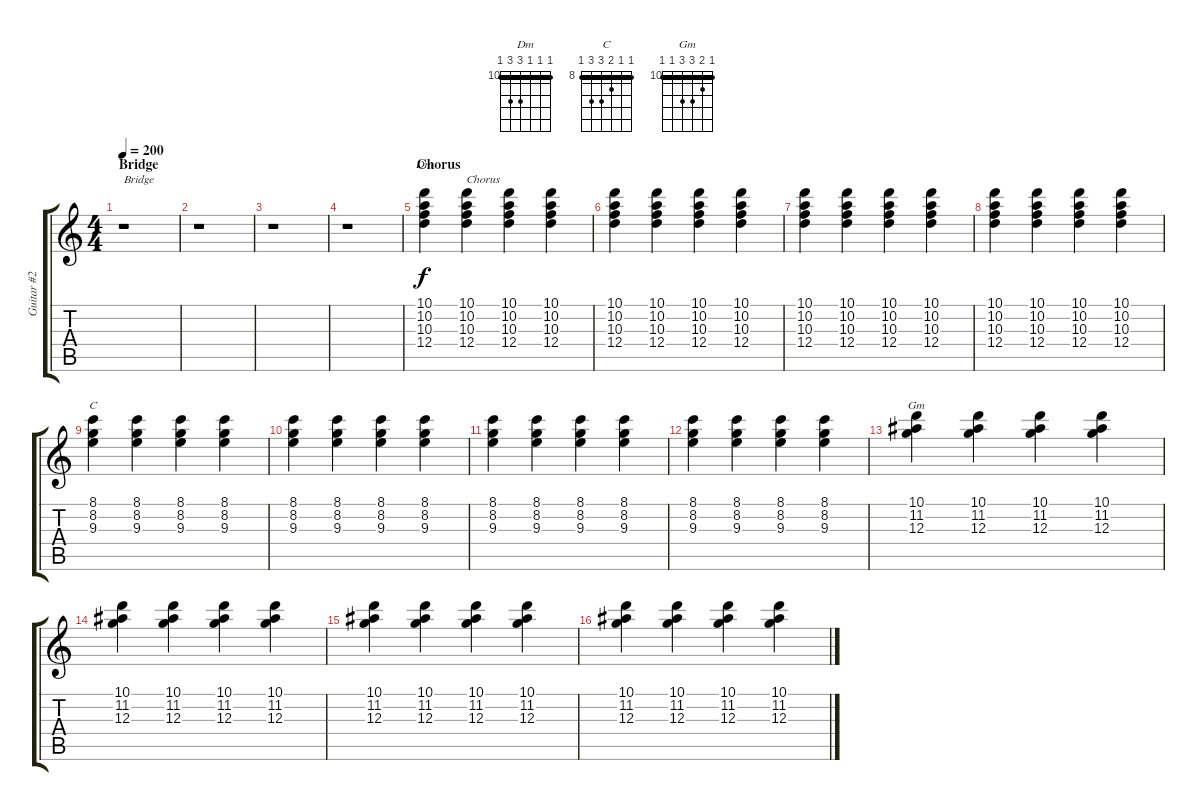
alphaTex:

\track ("Guitar #2" "Guitar #2") {instrument acousticguitarnylon}
\staff {score tabs}
\tuning (E4 B3 G3 D3 A2 E2) {hide}
\chord ("Dm" 10 10 10 12 12 10) {firstfret 10 barre 10}
\chord ("C" 8 8 9 10 10 8) {firstfret 8 barre 8}
\chord ("Gm" 10 11 12 12 10 10) {firstfret 10 barre 10}
\ts (4 4)
\section ("" "Bridge")
\tempo 200
\clef g2
\ks c
r.1{txt "Bridge" dy f} |
r.1 |
r.1 |
r.1 |
\section ("" "Chorus")
(10.1 10.2 10.3 12.4).4{ch "Dm" volume 6} (10.1 10.2 10.3 12.4).4{txt "Chorus"} (10.1 10.2 10.3 12.4).4 (10.1 10.2 10.3 12.4).4 |
(10.1 10.2 10.3 12.4).4 (10.1 10.2 10.3 12.4).4 (10.1 10.2 10.3 12.4).4 (10.1 10.2 10.3 12.4).4 |
(10.1 10.2 10.3 12.4).4 (10.1 10.2 10.3 12.4).4 (10.1 10.2 10.3 12.4).4 (10.1 10.2 10.3 12.4).4 |
(10.1 10.2 10.3 12.4).4 (10.1 10.2 10.3 12.4).4 (10.1 10.2 10.3 12.4).4 (10.1 10.2 10.3 12.4).4 |
(8.1 8.2 9.3).4{ch "C"} (8.1 8.2 9.3).4 (8.1 8.2 9.3).4 (8.1 8.2 9.3).4 |
(8.1 8.2 9.3).4 (8.1 8.2 9.3).4 (8.1 8.2 9.3).4 (8.1 8.2 9.3).4 |
(8.1 8.2 9.3).4 (8.1 8.2 9.3).4 (8.1 8.2 9.3).4 (8.1 8.2 9.3).4 |
(8.1 8.2 9.3).4 (8.1 8.2 9.3).4 (8.1 8.2 9.3).4 (8.1 8.2 9.3).4 |
(10.1 11.2 12.3).4{ch "Gm"} (10.1 11.2 12.3).4 (10.1 11.2 12.3).4 (10.1 11.2 12.3).4 |
(10.1 11.2 12.3).4 (10.1 11.2 12.3).4 (10.1 11.2 12.3).4 (10.1 11.2 12.3).4 |
(10.1 11.2 12.3).4 (10.1 11.2 12.3).4 (10.1 11.2 12.3).4 (10.1 11.2 12.3).4 |
(10.1 11.2 12.3).4 (10.1 11.2 12.3).4 (10.1 11.2 12.3).4 (10.1 11.2 12.3).4
